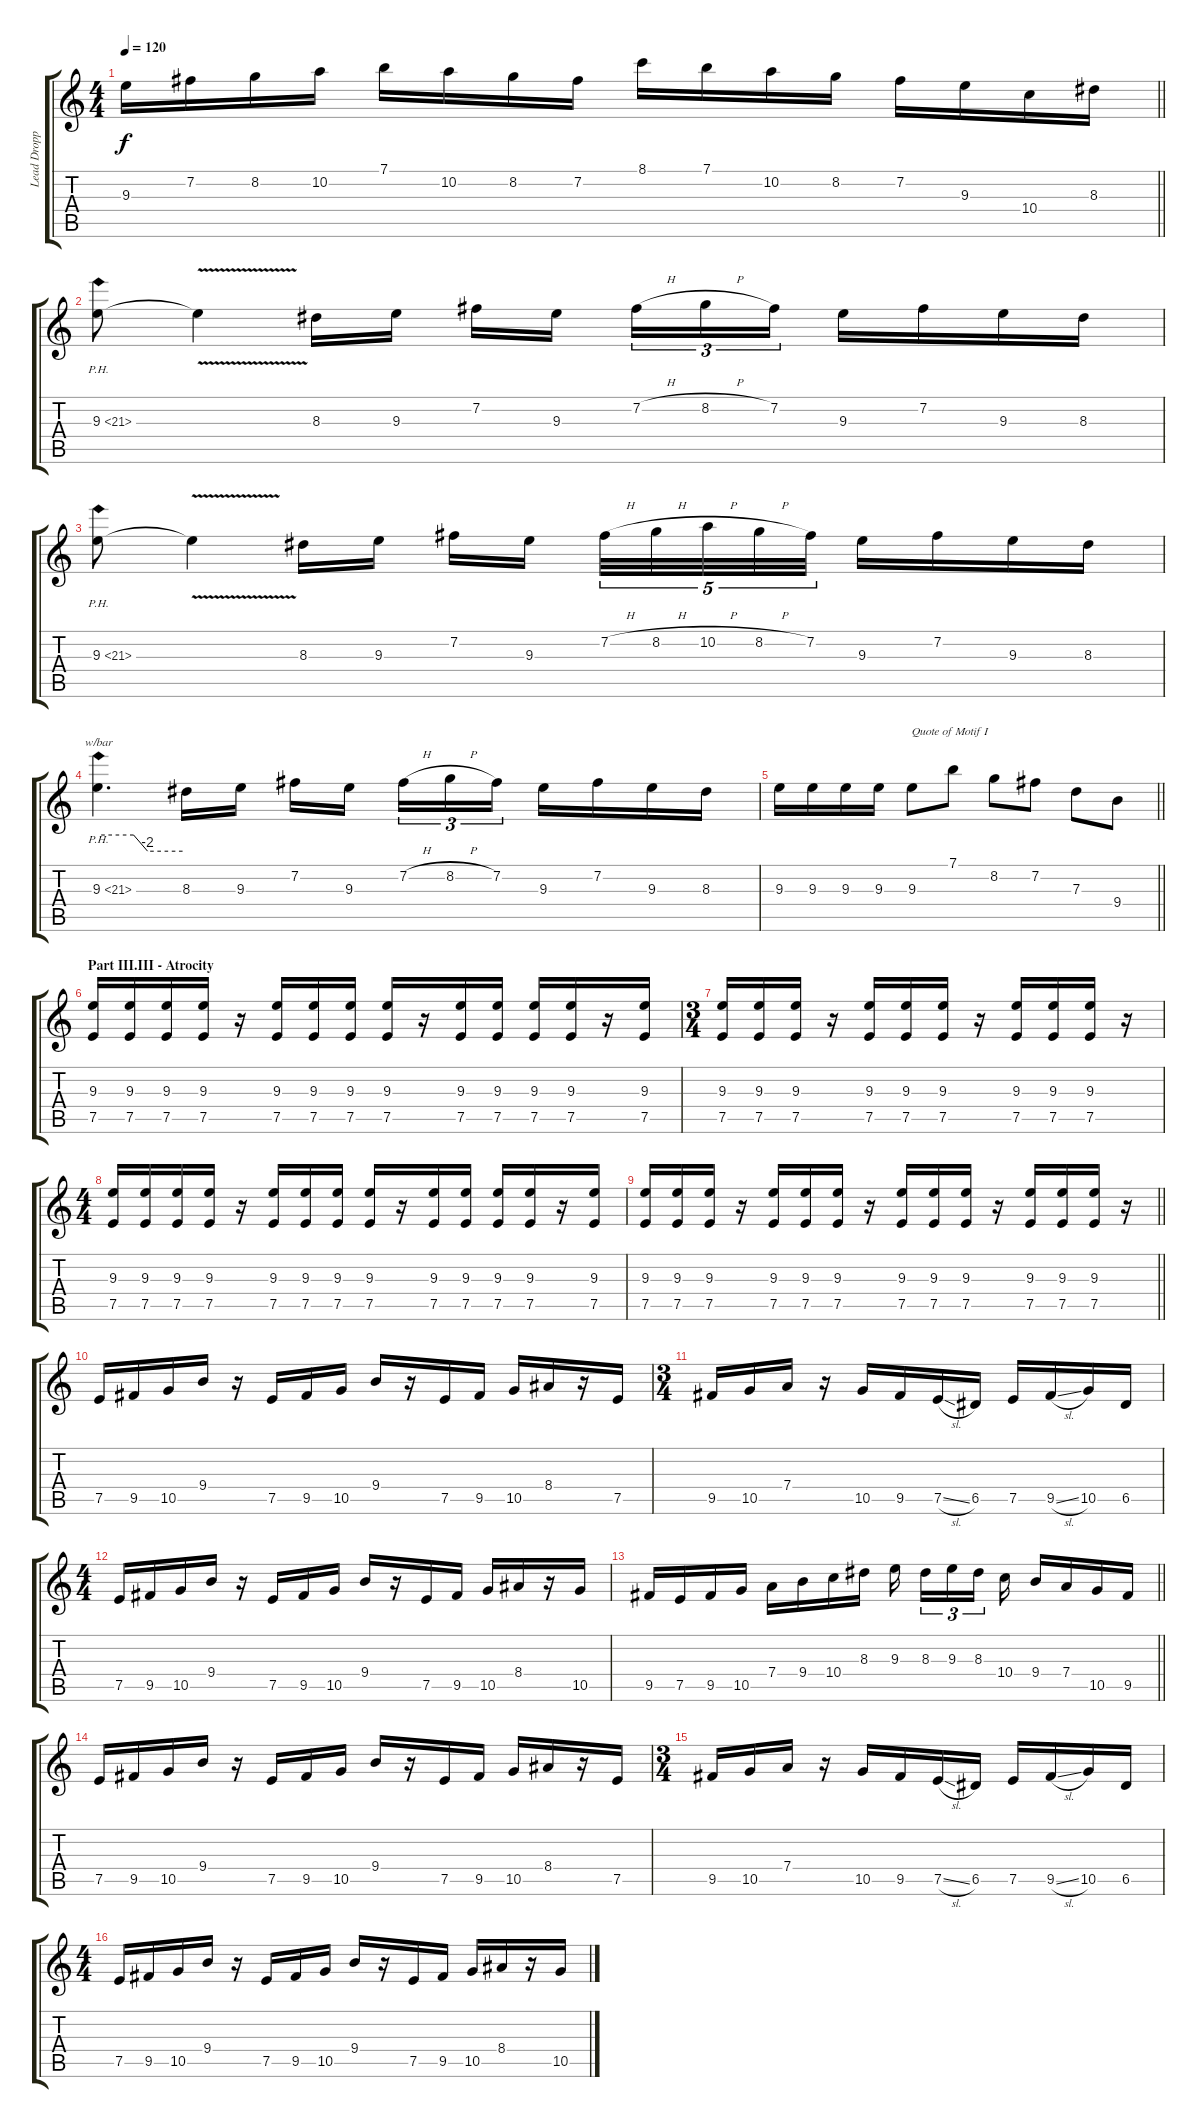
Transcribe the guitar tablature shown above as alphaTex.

\track ("Lead Dropped D " "Lead Dropp") {instrument distortionguitar}
\staff {score tabs}
\tuning (E4 B3 G3 D3 A2 D2) {hide}
\ts (4 4)
\tempo 120
\clef g2
\barLineRight lightlight
\ks c
9.3.16{dy f} 7.2.16 8.2.16 10.2.16 7.1.16 10.2.16 8.2.16 7.2.16 8.1.16 7.1.16 10.2.16 8.2.16 7.2.16 9.3.16 10.4.16 8.3.16 |
9.3{ph 12}.8 9.3{v t}.4 8.3.16 9.3.16 7.2.16 9.3.16{beam splitsecondary} 7.2{h}.16{tu (3 2)} 8.2{h}.16{tu (3 2)} 7.2.16{tu (3 2)} 9.3.16 7.2.16 9.3.16 8.3.16 |
9.3{ph 12}.8 9.3{v t}.4 8.3.16 9.3.16 7.2.16 9.3.16{beam splitsecondary} 7.2{h}.32{tu (5 4)} 8.2{h}.32{tu (5 4)} 10.2{h}.32{tu (5 4)} 8.2{h}.32{tu (5 4)} 7.2.32{tu (5 4)} 9.3.16 7.2.16 9.3.16 8.3.16 |
9.3{ph 12}.4{d tbe (custom default 0 0 25 0 35 -8 60 -8)} 8.3.16 9.3.16 7.2.16 9.3.16{beam splitsecondary} 7.2{h}.16{tu (3 2)} 8.2{h}.16{tu (3 2)} 7.2.16{tu (3 2)} 9.3.16 7.2.16 9.3.16 8.3.16 |
\barLineRight lightlight
9.3.16 9.3.16 9.3.16 9.3.16 9.3.8{txt "Quote of Motif I"} 7.1.8 8.2.8 7.2.8 7.3.8 9.4.8 |
\section ("" "Part III.III - Atrocity")
(9.3 7.5).16 (9.3 7.5).16 (9.3 7.5).16 (9.3 7.5).16 r.16 (9.3 7.5).16 (9.3 7.5).16 (9.3 7.5).16 (9.3 7.5).16 r.16 (9.3 7.5).16 (9.3 7.5).16 (9.3 7.5).16 (9.3 7.5).16 r.16 (9.3 7.5).16 |
\ts (3 4)
(9.3 7.5).16 (9.3 7.5).16 (9.3 7.5).16 r.16 (9.3 7.5).16 (9.3 7.5).16 (9.3 7.5).16 r.16 (9.3 7.5).16 (9.3 7.5).16 (9.3 7.5).16 r.16 |
\ts (4 4)
(9.3 7.5).16 (9.3 7.5).16 (9.3 7.5).16 (9.3 7.5).16 r.16 (9.3 7.5).16 (9.3 7.5).16 (9.3 7.5).16 (9.3 7.5).16 r.16 (9.3 7.5).16 (9.3 7.5).16 (9.3 7.5).16 (9.3 7.5).16 r.16 (9.3 7.5).16 |
\barLineRight lightlight
(9.3 7.5).16 (9.3 7.5).16 (9.3 7.5).16 r.16 (9.3 7.5).16 (9.3 7.5).16 (9.3 7.5).16 r.16 (9.3 7.5).16 (9.3 7.5).16 (9.3 7.5).16 r.16 (9.3 7.5).16 (9.3 7.5).16 (9.3 7.5).16 r.16 |
7.5.16 9.5.16 10.5.16 9.4.16 r.16 7.5.16 9.5.16 10.5.16 9.4.16 r.16 7.5.16 9.5.16 10.5.16 8.4.16 r.16 7.5.16 |
\ts (3 4)
9.5.16 10.5.16 7.4.16 r.16 10.5.16 9.5.16 7.5{sl}.16 6.5.16 7.5.16 9.5{sl}.16 10.5.16 6.5.16 |
\ts (4 4)
7.5.16 9.5.16 10.5.16 9.4.16 r.16 7.5.16 9.5.16 10.5.16 9.4.16 r.16 7.5.16 9.5.16 10.5.16 8.4.16 r.16 10.5.16 |
\barLineRight lightlight
9.5.16 7.5.16 9.5.16 10.5.16 7.4.16 9.4.16 10.4.16 8.3.16 9.3.16{beam splitsecondary} 8.3.16{tu (3 2)} 9.3.16{tu (3 2)} 8.3.16{tu (3 2) beam splitsecondary} 10.4.16 9.4.16 7.4.16 10.5.16 9.5.16 |
7.5.16 9.5.16 10.5.16 9.4.16 r.16 7.5.16 9.5.16 10.5.16 9.4.16 r.16 7.5.16 9.5.16 10.5.16 8.4.16 r.16 7.5.16 |
\ts (3 4)
9.5.16 10.5.16 7.4.16 r.16 10.5.16 9.5.16 7.5{sl}.16 6.5.16 7.5.16 9.5{sl}.16 10.5.16 6.5.16 |
\ts (4 4)
7.5.16 9.5.16 10.5.16 9.4.16 r.16 7.5.16 9.5.16 10.5.16 9.4.16 r.16 7.5.16 9.5.16 10.5.16 8.4.16 r.16 10.5.16
